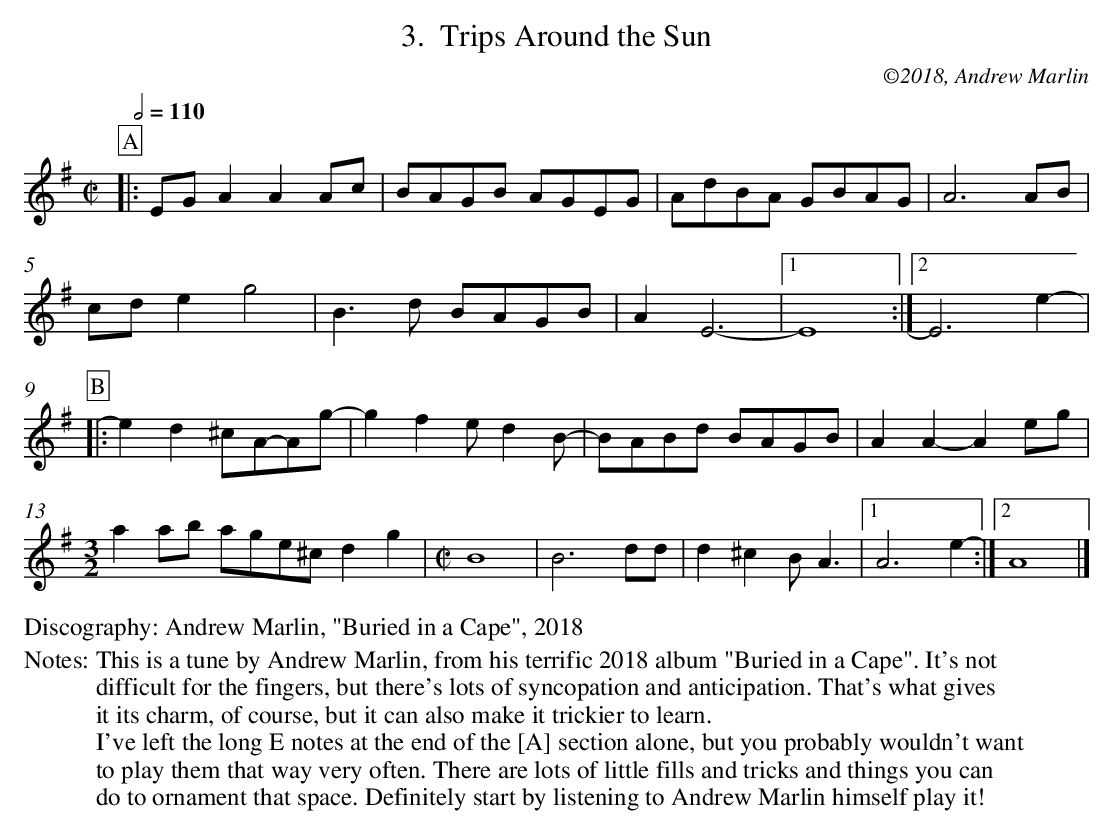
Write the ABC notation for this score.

X:1
T:Trips Around the Sun
L:1/8
M:C|
C:©2018, Andrew Marlin
Q:1/2=110
K:A Dorian
P:A
|: EG A2 A2 Ac | BAGB AGEG | AdBA GBAG | A6 AB |$
cd e2 g4 | B3d BAGB | A2 E6- |1 -E8 :|2 E6 e2- |$
P:B
|: -e2 d2 ^cA-Ag- | -g2 f2 ed2B- | -BABd BAGB | A2 A2- -A2 eg |$
M:3/2
a2 ab age^c d2g2 |
M:C|
B8 | B6 dd | d2^c2 BA3 |1 A6 e2- :|2 A8 |]
